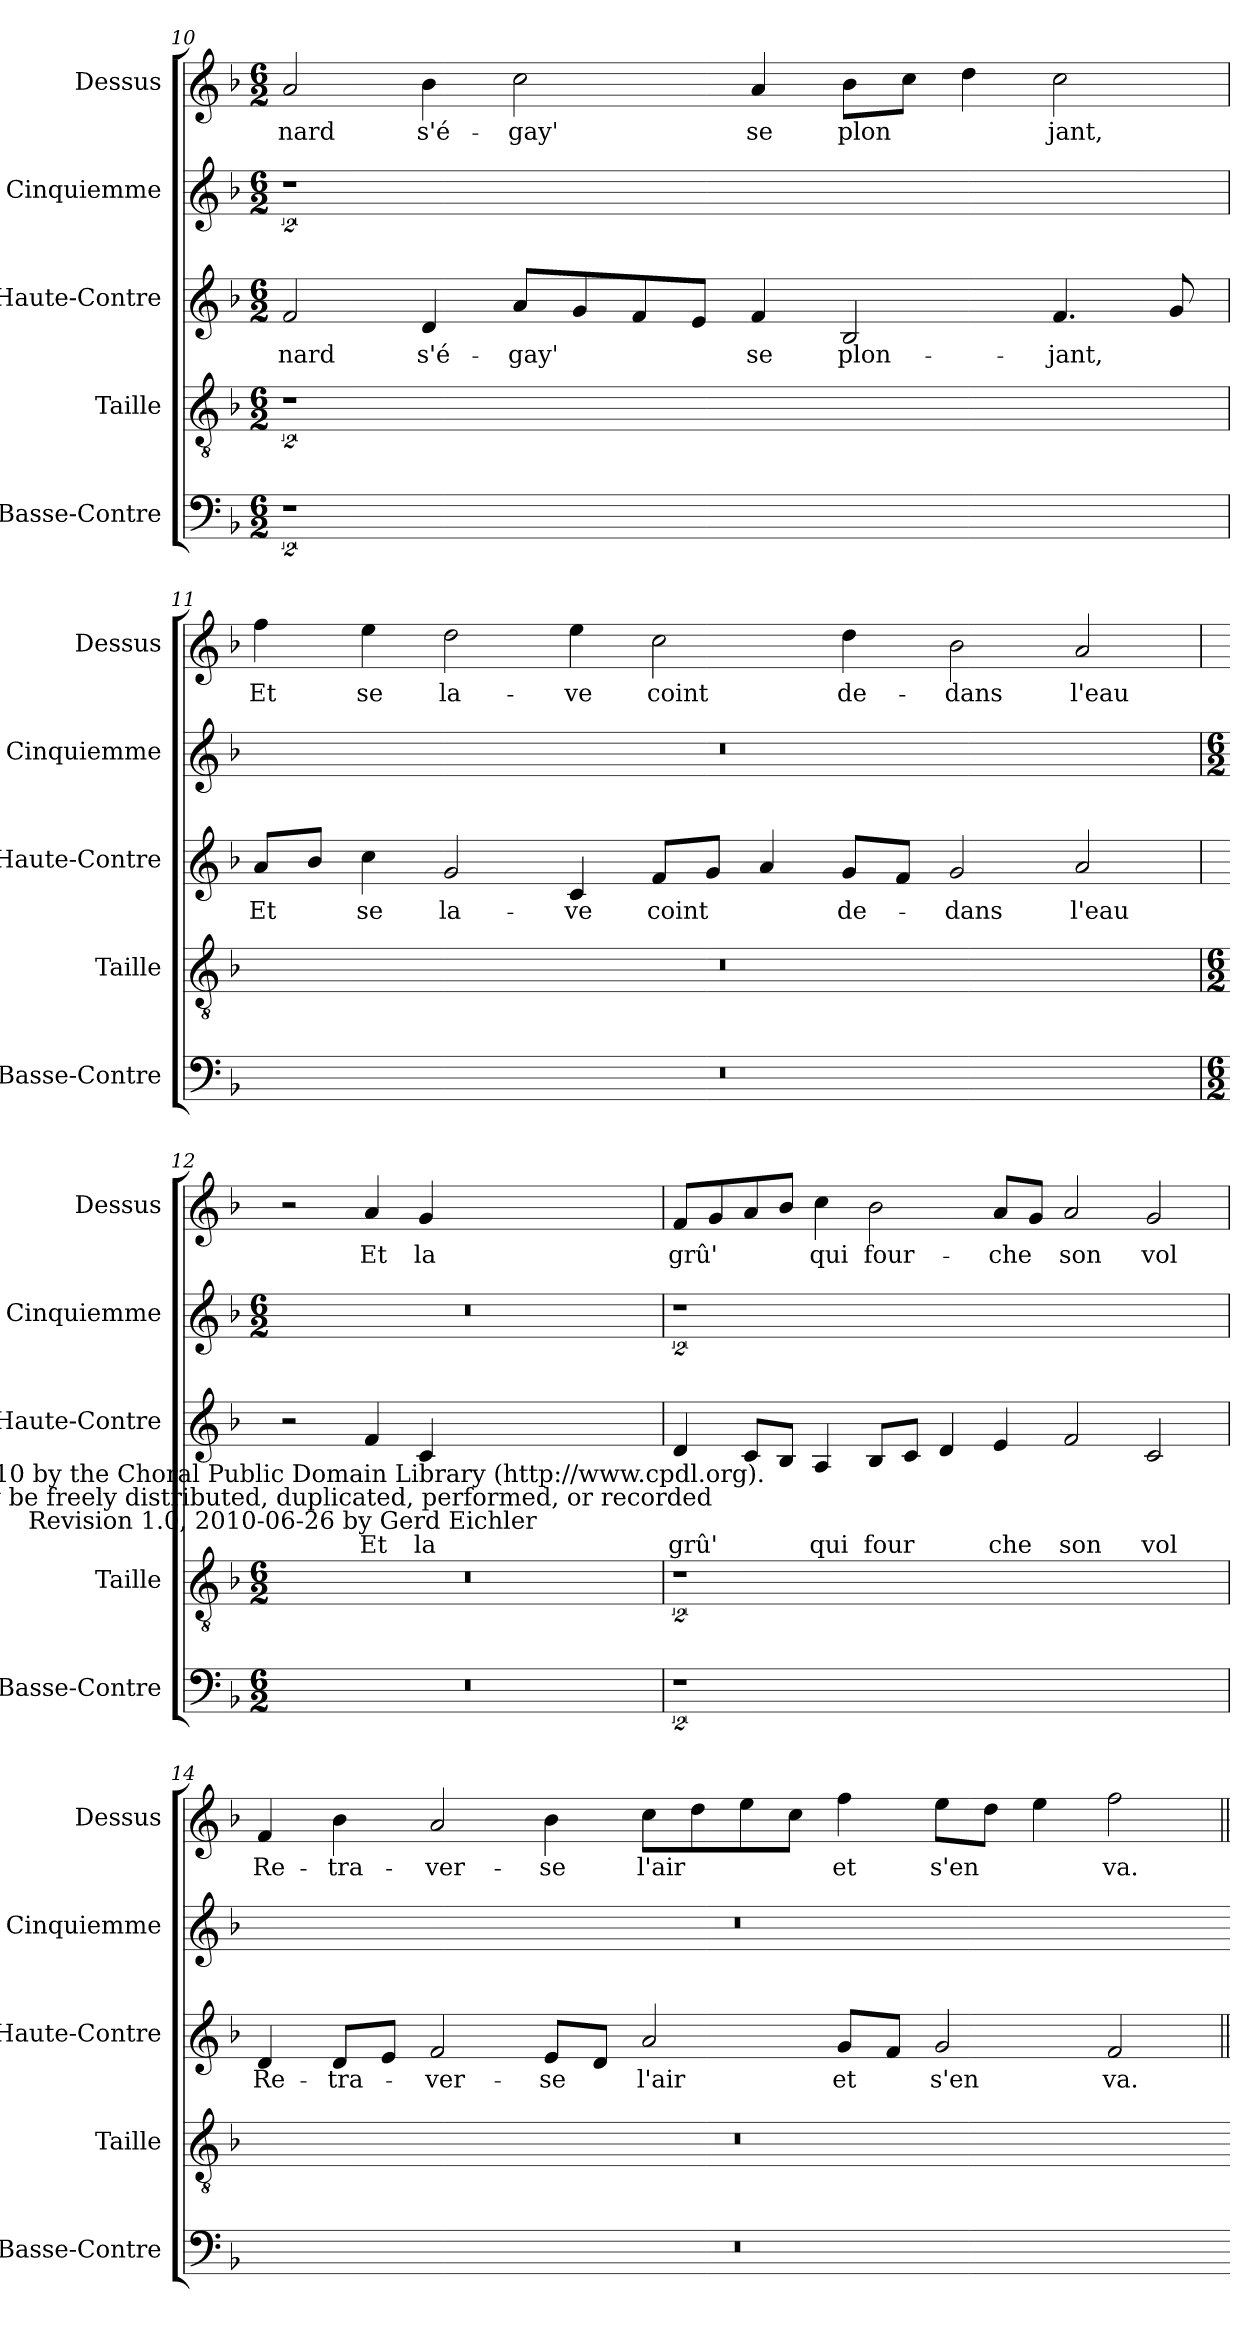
**kern	**kern	**kern	**text	**kern	**kern	**text
*part5	*part4	*part3	*part3	*part2	*part1	*part1
*staff5	*staff4	*staff3	*staff3	*staff2	*staff1	*staff1
*I"Basse-Contre	*I"Taille	*I"Haute-Contre	*	*I"Cinquiemme	*I"Dessus	*
*I'Basse-Contre	*I'Taille	*I'Haute-Contre	*	*I'Cinquiemme	*I'Dessus	*
*clefF4	*clefGv2	*clefG2	*	*clefG2	*clefG2	*
*k[b-]	*k[b-]	*k[b-]	*	*k[b-]	*k[b-]	*
*F:	*F:	*F:	*	*F:	*F:	*
*M6/2	*M6/2	*M6/2	*	*M6/2	*M6/2	*
=10	=10	=10	=10	=10	=10	=10
!	!	!	!LO:LY:b	!	!	!LO:LY:b
2%5r	2%5r	2f	-nard	2%5r	2a	-nard
!	!	!	!LO:LY:b	!	!	!LO:LY:b
.	.	4d	s'é-	.	4b-	s'é-
!	!	!	!LO:LY:b	!	!	!LO:LY:b
.	.	8aL	-gay'	.	2cc	-gay'
.	.	8g	.	.	.	.
.	.	8f	.	.	.	.
.	.	8eJ	.	.	.	.
!	!	!	!LO:LY:b	!	!	!LO:LY:b
.	.	4f	se	.	4a	se
!	!	!	!LO:LY:b	!	!	!LO:LY:b
.	.	2B-	plon-	.	8b-L	plon
.	.	.	.	.	8ccJ	.
.	.	.	.	.	4dd	.
!	!	!	!LO:LY:b	!	!	!LO:LY:b
.	.	4.f	-jant,	.	2cc	jant,
.	.	8g	.	.	.	.
=11	=11	=11	=11	=11	=11	=11
!	!	!	!LO:LY:b	!	!	!LO:LY:b
0.r	0.r	8aL	Et	0.r	4ff	Et
.	.	8b-J	.	.	.	.
!	!	!	!LO:LY:b	!	!	!LO:LY:b
.	.	4cc	se	.	4ee	se
!	!	!	!LO:LY:b	!	!	!LO:LY:b
.	.	2g	la-	.	2dd	la-
!	!	!	!LO:LY:b	!	!	!LO:LY:b
.	.	4c	-ve	.	4ee	-ve
!	!	!	!LO:LY:b	!	!	!LO:LY:b
.	.	8fL	coint	.	2cc	coint
.	.	8gJ	.	.	.	.
.	.	4a	.	.	.	.
!	!	!	!LO:LY:b	!	!	!LO:LY:b
.	.	8gL	de-	.	4dd	de-
.	.	8fJ	.	.	.	.
!	!	!	!LO:LY:b	!	!	!LO:LY:b
.	.	2g	-dans	.	2b-	-dans
!	!	!	!LO:LY:b	!	!	!LO:LY:b
.	.	2a	l'eau	.	2a	l'eau
!!LO:LB:g=z
=12	=12	=12	=12	=12	=12	=12
*M6/2	*M6/2	*	*	*M6/2	*	*
!	!	!LO:TX:b:cj:t=Copyright © 2010 by the Choral Public Domain Library (http&colon;//www.cpdl.org).\nEdition may be freely distributed, duplicated, performed, or recorded\nRevision 1.0, 2010-06-26 by Gerd Eichler	!	!	!	!
0.r	0.r	2r	.	0.r	2r	.
!	!	!	!LO:LY:b	!	!	!LO:LY:b
.	.	4f	Et	.	4a	Et
!	!	!	!LO:LY:b	!	!	!LO:LY:b
.	.	4c	la	.	4g	la
.	.	0ryy	.	.	0ryy	.
=13	=13	=13	=13	=13	=13	=13
!	!	!	!LO:LY:b	!	!	!LO:LY:b
2%5r	2%5r	4d	grû'	2%5r	8fL	grû'
.	.	.	.	.	8g	.
.	.	8cL	.	.	8a	.
!	!	!	!LO:LY:b	!	!	!LO:LY:b
.	.	8B-J	.	.	8b-J	.
!	!	!	!LO:LY:b	!	!	!LO:LY:b
.	.	4A	qui	.	4cc	qui
!	!	!	!LO:LY:b	!	!	!LO:LY:b
.	.	8B-L	four	.	2b-	four-
.	.	8cJ	.	.	.	.
.	.	4d	.	.	.	.
!	!	!	!LO:LY:b	!	!	!LO:LY:b
.	.	4e	che	.	8aL	-che
.	.	.	.	.	8gJ	.
!	!	!	!LO:LY:b	!	!	!LO:LY:b
.	.	2f	son	.	2a	son
!	!	!	!LO:LY:b	!	!	!LO:LY:b
.	.	2c	vol	.	2g	vol
=14	=14	=14	=14	=14	=14	=14
!	!	!	!LO:LY:b	!	!	!LO:LY:b
0.r	0.r	4d	Re-	0.r	4f	Re-
!	!	!	!LO:LY:b	!	!	!LO:LY:b
.	.	8dL	-tra-	.	4b-	-tra-
.	.	8eJ	.	.	.	.
!	!	!	!LO:LY:b	!	!	!LO:LY:b
.	.	2f	-ver-	.	2a	-ver-
!	!	!	!LO:LY:b	!	!	!LO:LY:b
.	.	8eL	-se	.	4b-	-se
.	.	8dJ	.	.	.	.
!	!	!	!LO:LY:b	!	!	!LO:LY:b
.	.	2a	l'air	.	8ccL	l'air
.	.	.	.	.	8dd	.
.	.	.	.	.	8ee	.
!	!	!	!	!	!	!LO:LY:b
.	.	.	.	.	8ccJ	.
!	!	!	!LO:LY:b	!	!	!LO:LY:b
.	.	8gL	et	.	4ff	et
.	.	8fJ	.	.	.	.
!	!	!	!LO:LY:b	!	!	!LO:LY:b
.	.	2g	s'en	.	8eeL	s'en
.	.	.	.	.	8ddJ	.
.	.	.	.	.	4ee	.
!	!	!	!LO:LY:b	!	!	!LO:LY:b
.	.	2f	va.	.	2ff	va.
=	=	=||	=||	=	=||	=||
*-	*-	*-	*-	*-	*-	*-
